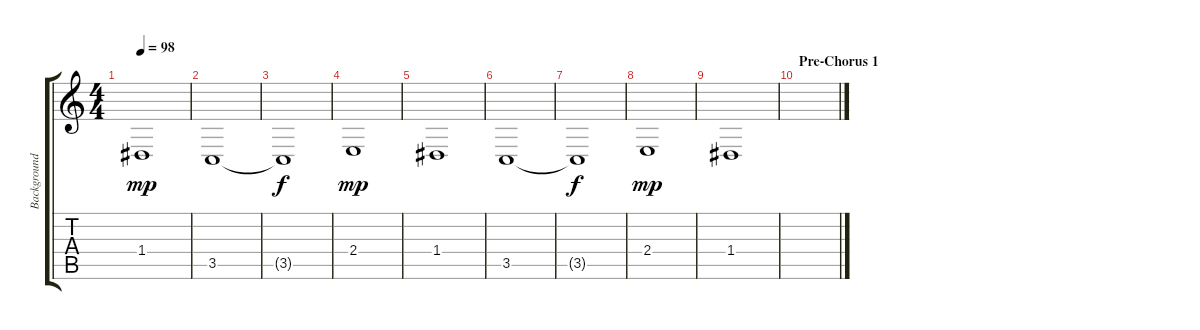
\track ("Background Sound" "Background") {instrument synthstrings1}
\staff {score tabs}
\tuning (E4 B3 G3 D3 A2 E2) {hide}
\ts (4 4)
\tempo 98
\clef g2
\ks c
1.4.1{dy mp} |
3.5.1 |
3.5{t}.1{dy f} |
2.4.1{dy mp} |
1.4.1 |
3.5.1 |
3.5{t}.1{dy f} |
2.4.1{dy mp} |
1.4.1 |
\section ("" "Pre-Chorus 1")
